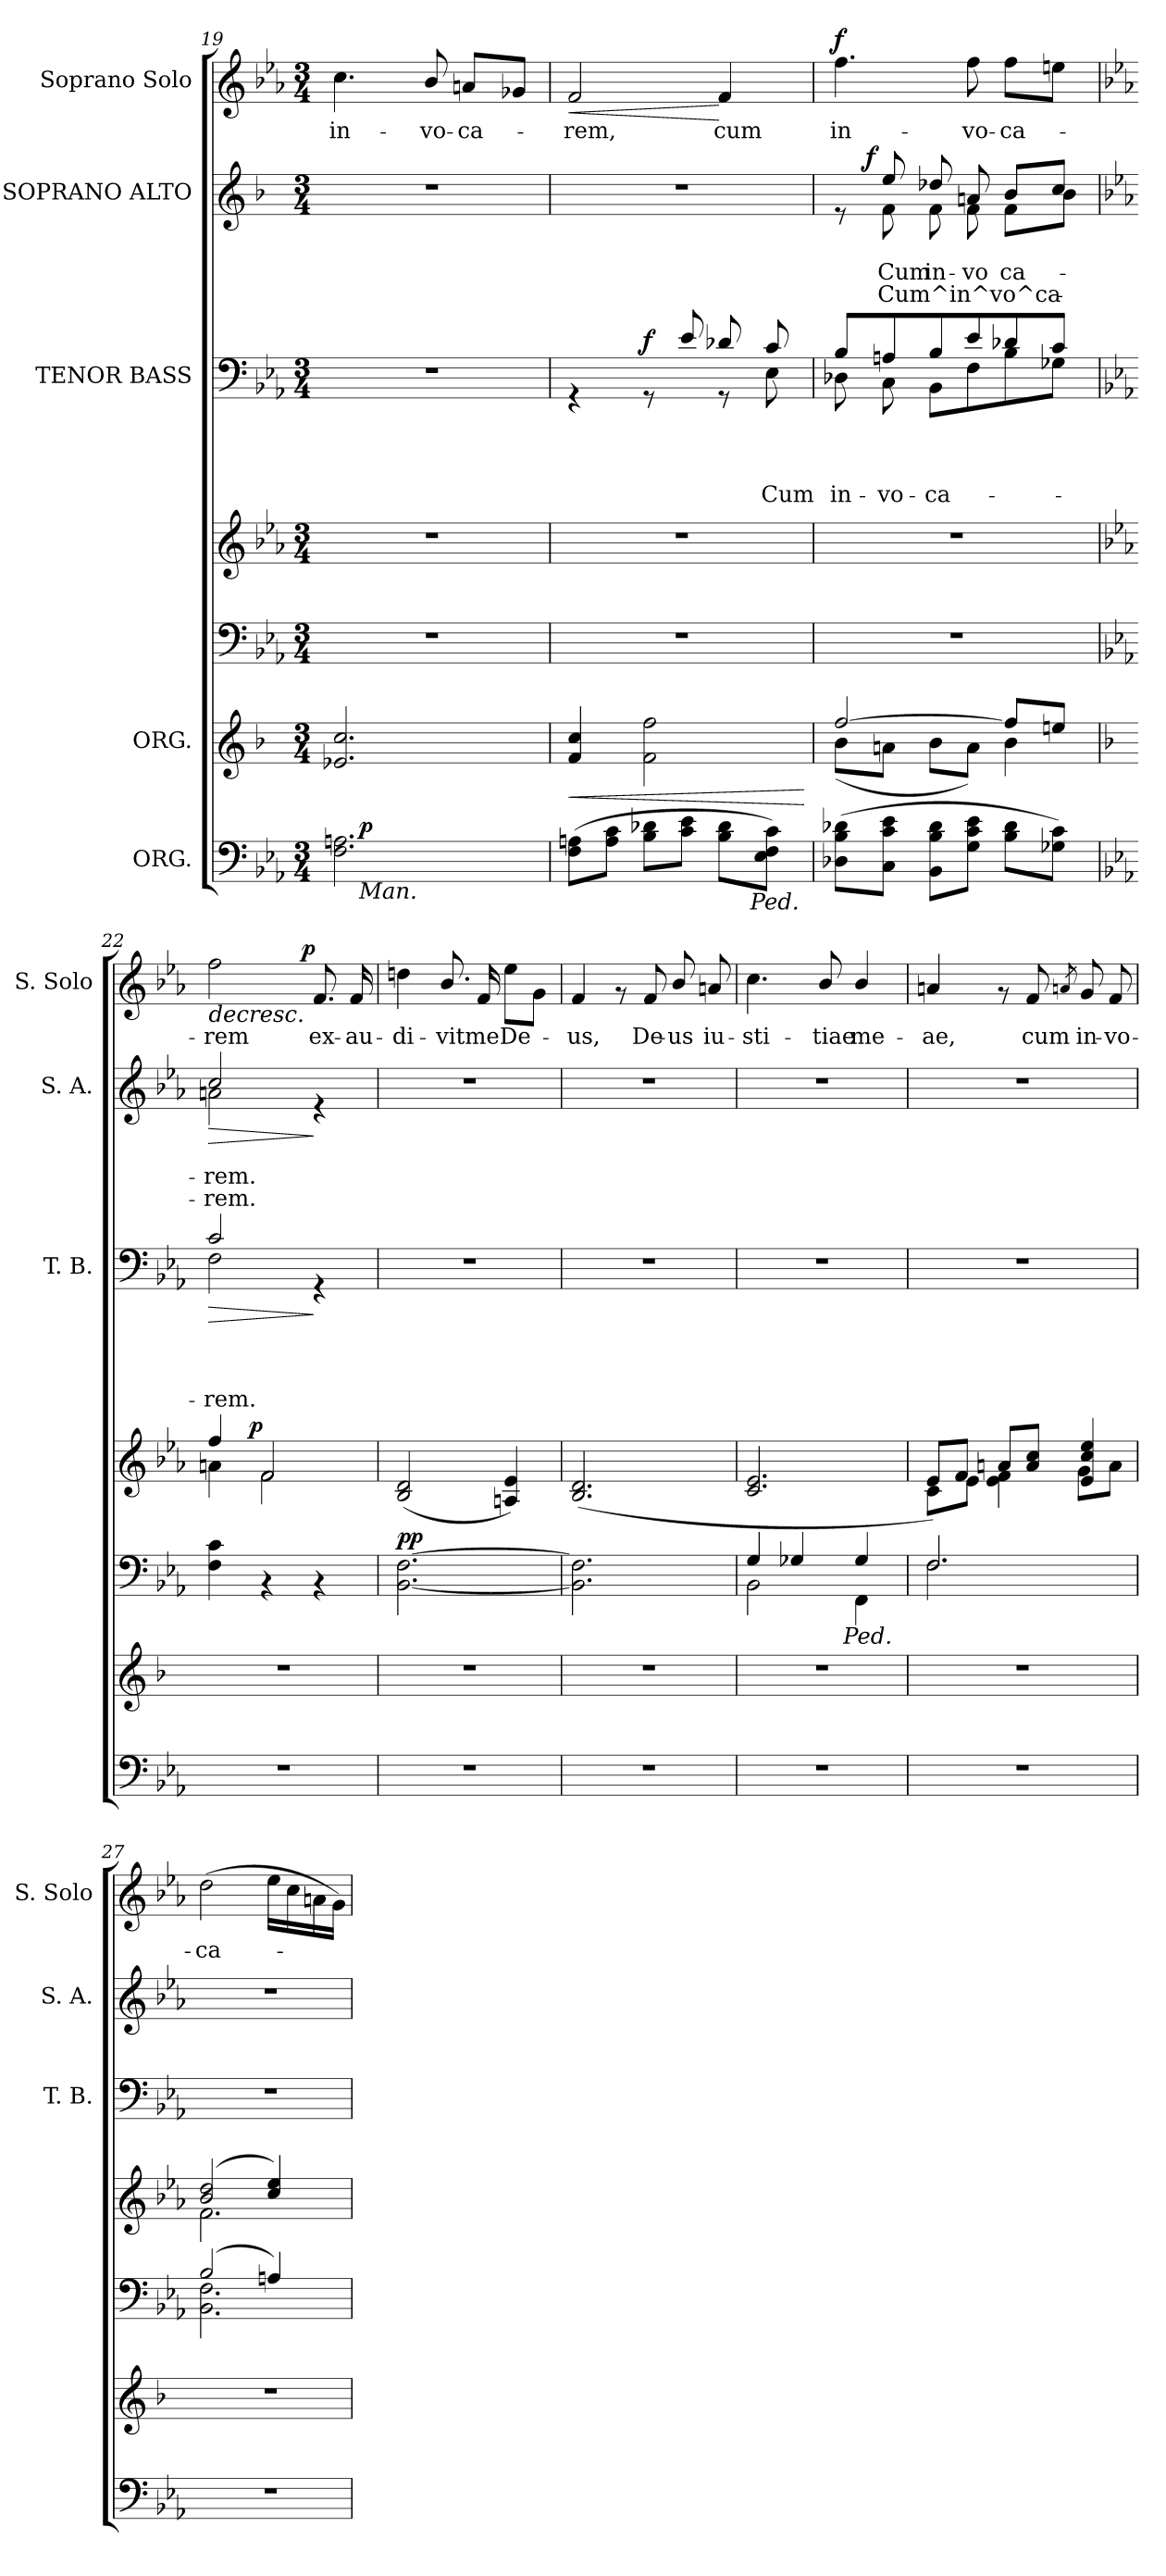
**kern	**dynam	**kern	**dynam	**kern	**dynam	**kern	**dynam	**kern	**text	**text	**text	**text	**dynam	**kern	**text	**text	**text	**dynam	**kern	**text	**dynam
*part7	*part7	*part6	*part6	*part5	*part5	*part4	*part4	*part3	*part3	*part3	*part3	*part3	*part3	*part2	*part2	*part2	*part2	*part2	*part1	*part1	*part1
*staff7	*staff7	*staff6	*staff6	*staff5	*staff5	*staff4	*staff4	*staff3	*staff3	*staff3	*staff3	*staff3	*staff3	*staff2	*staff2	*staff2	*staff2	*staff2	*staff1	*staff1	*staff1
*I"ORG.	*	*I"ORG.	*	*	*	*	*	*I"TENOR BASS	*	*	*	*	*	*I"SOPRANO ALTO	*	*	*	*	*I"Soprano Solo	*	*
*	*	*	*	*	*	*	*	*I'T. B.	*	*	*	*	*	*I'S. A.	*	*	*	*	*I'S. Solo	*	*
*clefF4	*	*clefG2	*	*clefF4	*	*clefG2	*	*clefF4	*	*	*	*	*	*clefG2	*	*	*	*	*clefG2	*	*
*	*	*ITrd-3c-5	*	*ITrd-3c-5	*	*ITrd-3c-5	*	*ITrd-3c-5	*	*	*	*	*	*ITrd-3c-5	*	*	*	*	*ITrd-3c-5	*	*
*k[b-e-a-]	*	*k[b-e-]	*	*k[b-e-a-d-]	*	*k[b-e-a-d-]	*	*k[b-e-a-d-]	*	*	*	*	*	*k[b-e-]	*	*	*	*	*k[b-e-a-d-]	*	*
*E-:	*	*B-:	*	*A-:	*	*A-:	*	*A-:	*	*	*	*	*	*B-:	*	*	*	*	*A-:	*	*
*M3/4	*	*M3/4	*	*M3/4	*	*M3/4	*	*M3/4	*	*	*	*	*	*M3/4	*	*	*	*	*M3/4	*	*
=19	=19	=19	=19	=19	=19	=19	=19	=19	=19	=19	=19	=19	=19	=19	=19	=19	=19	=19	=19	=19	=19
!	!	!	!	!	!	!	!	!	!	!	!	!	!	!	!	!	!	!	!	!LO:LY:b	!
*^	*	*	*	*	*	*	*	*	*	*	*	*	*	*	*	*	*	*	*	*	*
2.F\ 2.An\	16ryy	.	2.a-X/ 2.ff/	.	2.r	.	2.r	.	2.r	.	.	.	.	.	2.r	.	.	.	.	4.ff\	in-	.
!	!LO:TX:b:i:t=Man.	!	!	!	!	!	!	!	!	!	!	!	!	!	!	!	!	!	!	!	!	!
!	!	!LO:DY:a	!	!	!	!	!	!	!	!	!	!	!	!	!	!	!	!	!	!	!	!
.	2ryy	p	.	.	.	.	.	.	.	.	.	.	.	.	.	.	.	.	.	.	.	.
!	!	!	!	!	!	!	!	!	!	!	!	!	!	!	!	!	!	!	!	!	!LO:LY:b	!
.	.	.	.	.	.	.	.	.	.	.	.	.	.	.	.	.	.	.	.	8ee-/	-vo-	.
!	!	!	!	!	!	!	!	!	!	!	!	!	!	!	!	!	!	!	!	!	!LO:LY:b	!
.	.	.	.	.	.	.	.	.	.	.	.	.	.	.	.	.	.	.	.	8ddn/L	-ca-	.
.	8.ryy	.	.	.	.	.	.	.	.	.	.	.	.	.	.	.	.	.	.	.	.	.
.	.	.	.	.	.	.	.	.	.	.	.	.	.	.	.	.	.	.	.	8cc-X/J	.	.
=20	=20	=20	=20	=20	=20	=20	=20	=20	=20	=20	=20	=20	=20	=20	=20	=20	=20	=20	=20	=20	=20	=20
!	!	!	!	!LO:HP:b	!	!	!	!	!	!	!	!	!	!	!	!	!	!	!	!	!LO:LY:b	!LO:HP:b
*	*	*	*	*	*	*	*	*	*^	*	*	*	*	*	*	*	*	*	*	*	*	*
*	*	*	*	*	*	*	*	*	*	*^	*	*	*	*	*	*	*	*	*	*	*	*	*
(>8F\ 8An\L	2ryy	.	4b-/ 4ff/	<	2.r	.	2.r	.	4ryy	4rFF	2ryy	.	.	.	.	.	2.r	.	.	.	.	2b-/	-rem,	<
8A\ 8c\J	.	.	.	.	.	.	.	.	.	.	.	.	.	.	.	.	.	.	.	.	.	.	.	.
!	!	!	!	!	!	!	!	!	!	!	!	!	!	!	!	!LO:DY:a	!	!	!	!	!	!	!	!
8B-\ 8d-X\L	.	.	2b-\ 2bb-\	.	.	.	.	.	2ryy	8rFF	.	.	.	.	.	f	.	.	.	.	.	.	.	.
8c\ 8e-\J	.	.	.	.	.	.	.	.	.	8a-/	.	.	.	.	.	.	.	.	.	.	.	.	.	.
!	!	!	!	!	!	!	!	!	!	!	!	!	!	!	!	!	!	!	!	!	!	!	!LO:LY:b	!
8B-\ 8d-\L	16.ryy	.	.	.	.	.	.	.	.	8g-X/	8rFF	.	.	.	.	.	.	.	.	.	.	4b-/	cum	[
!	!LO:TX:b:i:t=Ped.	!	!	!	!	!	!	!	!	!	!	!	!	!	!	!	!	!	!	!	!	!	!	!
.	8ryy	.	.	.	.	.	.	.	.	.	.	.	.	.	.	.	.	.	.	.	.	.	.	.
!	!	!	!	!	!	!	!	!	!	!	!	!	!	!	!LO:LY:b	!	!	!	!	!	!	!	!	!
8E-\ 8F\ 8c\J)	.	.	.	.	.	.	.	.	.	8A-\	8f/	.	.	.	Cum	.	.	.	.	.	.	.	.	.
.	32ryy	.	.	.	.	.	.	.	.	.	.	.	.	.	.	.	.	.	.	.	.	.	.	.
*	*	*	*	*	*	*	*	*	*v	*v	*v	*	*	*	*	*	*	*	*	*	*	*	*	*
.	.	.	.	[	.	.	.	.	.	.	.	.	.	.	.	.	.	.	.	.	.	.
=21	=21	=21	=21	=21	=21	=21	=21	=21	=21	=21	=21	=21	=21	=21	=21	=21	=21	=21	=21	=21	=21	=21
*	*	*	*^	*	*	*	*	*	*^	*	*	*	*	*	*	*	*	*	*	*	*	*
!	!	!	!	!	!	!	!	!	!	!	!	!	!	!	!LO:LY:b	!	!	!	!	!	!	!	!LO:LY:b	!LO:DY:a
*	*	*	*	*	*	*	*	*	*	*	*	*	*	*	*	*	*^	*	*	*	*	*	*	*
*v	*v	*	*	*	*	*	*	*	*	*	*	*	*	*	*	*	*	*^	*	*	*	*	*	*	*
(>8D-X\ 8B-\ 8d-X\L	.	[>2bb-/	(<8ee-\L	.	2.r	.	2.r	.	8e-/L	8G-X\	.	.	.	in-	.	8rd	8ryy	16.ryy	.	.	.	.	4.bb-\	in-	f
!	!	!	!	!	!	!	!	!	!	!	!	!	!	!	!	!	!	!	!	!	!	!LO:DY:a	!	!	!
.	.	.	.	.	.	.	.	.	.	.	.	.	.	.	.	.	.	2ryy	.	.	.	f	.	.	.
!	!	!	!	!	!	!	!	!	!	!	!	!	!	!LO:LY:b	!	!	!	!	!	!LO:LY:b	!LO:LY:b	!	!	!	!
8C\ 8c\ 8e-\J	.	.	8ddn\J	.	.	.	.	.	8dn/	8F\	.	.	.	-vo-	.	8aa/	8b-\	.	.	Cum	Cum^in^vo^ca-	.	.	.	.
!	!	!	!	!	!	!	!	!	!	!	!	!	!	!LO:LY:b	!	!	!	!	!	!LO:LY:b	!	!	!	!	!
8BB-\ 8B-\ 8d-\L	.	.	8ee-\L	.	.	.	.	.	8e-/	8E-\L	.	.	.	-ca-	.	8gg-X/	8b-\	.	.	in-	.	.	.	.	.
!	!	!	!	!	!	!	!	!	!	!	!	!	!	!	!	!	!	!	!	!LO:LY:b	!	!	!	!LO:LY:b	!
8G\ 8c\ 8e-\J	.	.	8dd\J)	.	.	.	.	.	8a-/	8B-\	.	.	.	.	.	8ddn/	8b-\	.	.	-vo	.	.	8bb-\	-vo-	.
!	!	!	!	!	!	!	!	!	!	!	!	!	!	!	!	!	!	!	!	!LO:LY:b	!	!	!	!LO:LY:b	!
8B-\ 8d-\L	.	8bb-/L]	4ee-\	.	.	.	.	.	8g-/	8e-\	.	.	.	.	.	8ee-/L	8b-\L	.	.	ca-	.	.	8bb-\L	-ca-	.
.	.	.	.	.	.	.	.	.	.	.	.	.	.	.	.	.	.	8ryy	.	.	.	.	.	.	.
8G-X\ 8c\J)	.	8aan/J	.	.	.	.	.	.	8f/J	8c-X\J	.	.	.	.	.	8ff/J	8ee-\J	.	.	.	.	.	8aan\J	.	.
.	.	.	.	.	.	.	.	.	.	.	.	.	.	.	.	.	.	32ryy	.	.	.	.	.	.	.
*	*	*v	*v	*	*	*	*	*	*	*	*	*	*	*	*	*v	*v	*v	*	*	*	*	*	*	*
!!LO:LB:g=z
=22	=22	=22	=22	=22	=22	=22	=22	=22	=22	=22	=22	=22	=22	=22	=22	=22	=22	=22	=22	=22	=22	=22
*	*	*	*	*	*	*	*	*	*	*	*	*	*	*	*k[b-e-a-d-]	*	*	*	*	*	*	*
*	*	*	*	*	*	*	*	*	*	*	*	*	*	*	*A-:	*	*	*	*	*	*	*
*	*	*^	*	*	*	*^	*	*	*	*	*	*	*	*	*^	*	*	*	*	*	*	*
*	*	*	*	*	*	*	*	*	*	*	*	*	*	*	*	*	*	*^	*	*	*	*	*	*	*
!	!	!	!	!	!	!	!	!	!	!	!	!	!	!	!LO:LY:b	!LO:HP:b	!	!	!	!	!LO:LY:b	!LO:LY:b	!LO:HP:b	!	!LO:LY:b	!LO:HP:b
*	*	*v	*v	*	*	*	*	*^	*	*	*	*	*	*	*	*	*	*v	*v	*	*	*	*	*^	*	*
2.r	.	2.r	.	4B-\ 4f\	.	4bb-/	4ddn\	8..ryy	.	2f/	2B-\	.	.	.	-rem.	>	2ff/	2ddn\	.	-rem.	-rem.	>	2bb-\	4...ryy	-rem	>
!	!	!	!	!	!	!	!	!	!LO:DY:a	!	!	!	!	!	!	!	!	!	!	!	!	!	!	!	!	!
.	.	.	.	.	.	.	.	2ryy	p	.	.	.	.	.	.	.	.	.	.	.	.	.	.	.	.	.
.	.	.	.	4rAA	.	2b-/	2b-\	.	.	.	.	.	.	.	.	.	.	.	.	.	.	.	.	.	.	.
!	!	!	!	!	!	!	!	!	!	!	!	!	!	!	!	!	!	!	!	!	!	!	!	!	!	!LO:DY:a
.	.	.	.	.	.	.	.	.	.	.	.	.	.	.	.	.	.	.	.	.	.	.	.	4ryy	.	p
!	!	!	!	!	!	!	!	!	!	!	!	!	!	!	!	!	!	!	!	!	!	!	!	!	!LO:LY:b	!
.	.	.	.	4rAA	.	.	.	.	.	4rFF	4ryy	.	.	.	.	]	4rd	4ryy	.	.	.	]	8.b-/	.	ex-	]
!	!	!	!	!	!	!	!	!	!	!	!	!	!	!	!	!	!	!	!	!	!	!	!	!	!LO:LY:b	!
.	.	.	.	.	.	.	.	.	.	.	.	.	.	.	.	.	.	.	.	.	.	.	16b-/	.	-au-	.
.	.	.	.	.	.	.	.	32ryy	.	.	.	.	.	.	.	.	.	.	.	.	.	.	.	32ryy	.	.
=23	=23	=23	=23	=23	=23	=23	=23	=23	=23	=23	=23	=23	=23	=23	=23	=23	=23	=23	=23	=23	=23	=23	=23	=23	=23	=23
!	!	!	!	!	!LO:DY:a	!	!	!	!	!	!	!	!	!	!	!	!	!	!	!	!	!	!	!	!LO:LY:b	!
*	*	*	*	*	*	*v	*v	*v	*	*	*	*	*	*	*	*	*v	*v	*	*	*	*	*v	*v	*	*
*	*	*	*	*	*	*	*	*v	*v	*	*	*	*	*	*	*	*	*	*	*	*	*
2.r	.	2.r	.	[<2.E-\ [>2.B-\	pp	(<2e-/ 2g/	.	2.r	.	.	.	.	.	2.r	.	.	.	.	4ggn\	-di-	.
!	!	!	!	!	!	!	!	!	!	!	!	!	!	!	!	!	!	!	!	!LO:LY:b	!
.	.	.	.	.	.	.	.	.	.	.	.	.	.	.	.	.	.	.	8.ee-/	-vitme	.
.	.	.	.	.	.	.	.	.	.	.	.	.	.	.	.	.	.	.	16b-/	.	.
!	!	!	!	!	!	!	!	!	!	!	!	!	!	!	!	!	!	!	!	!LO:LY:b	!
.	.	.	.	.	.	4dn/ 4a-/)	.	.	.	.	.	.	.	.	.	.	.	.	8aa-\L	De-	.
.	.	.	.	.	.	.	.	.	.	.	.	.	.	.	.	.	.	.	8cc\J	.	.
=24	=24	=24	=24	=24	=24	=24	=24	=24	=24	=24	=24	=24	=24	=24	=24	=24	=24	=24	=24	=24	=24
!	!	!	!	!	!	!	!	!	!	!	!	!	!	!	!	!	!	!	!	!LO:LY:b	!
2.r	.	2.r	.	2.E-\] 2.B-\]	.	(<2.e-/ 2.g/	.	2.r	.	.	.	.	.	2.r	.	.	.	.	4b-/	-us,	.
.	.	.	.	.	.	.	.	.	.	.	.	.	.	.	.	.	.	.	8rf	.	.
!	!	!	!	!	!	!	!	!	!	!	!	!	!	!	!	!	!	!	!	!LO:LY:b	!
.	.	.	.	.	.	.	.	.	.	.	.	.	.	.	.	.	.	.	8b-/	De-	.
!	!	!	!	!	!	!	!	!	!	!	!	!	!	!	!	!	!	!	!	!LO:LY:b	!
.	.	.	.	.	.	.	.	.	.	.	.	.	.	.	.	.	.	.	8ee-/	-us	.
!	!	!	!	!	!	!	!	!	!	!	!	!	!	!	!	!	!	!	!	!LO:LY:b	!
.	.	.	.	.	.	.	.	.	.	.	.	.	.	.	.	.	.	.	8ddn/	iu-	.
=25	=25	=25	=25	=25	=25	=25	=25	=25	=25	=25	=25	=25	=25	=25	=25	=25	=25	=25	=25	=25	=25
*	*	*	*	*^	*	*	*	*	*	*	*	*	*	*	*	*	*	*	*	*	*
!	!	!	!	!	!	!	!	!	!	!	!	!	!	!	!	!	!	!	!	!	!LO:LY:b	!
*	*	*	*	*	*^	*	*	*	*	*	*	*	*	*	*	*	*	*	*	*	*	*
2.r	.	2.r	.	4c/	2E-\	4...ryy	.	2.f/ 2.a-/	.	2.r	.	.	.	.	.	2.r	.	.	.	.	4.ff\	-sti-	.
.	.	.	.	4c-X/	.	.	.	.	.	.	.	.	.	.	.	.	.	.	.	.	.	.	.
!	!	!	!	!	!	!	!	!	!	!	!	!	!	!	!	!	!	!	!	!	!	!LO:LY:b	!
.	.	.	.	.	.	.	.	.	.	.	.	.	.	.	.	.	.	.	.	.	8ee-/	-tiae	.
!	!	!	!	!	!	!LO:TX:b:i:t=Ped.	!	!	!	!	!	!	!	!	!	!	!	!	!	!	!	!	!
.	.	.	.	.	.	4ryy	.	.	.	.	.	.	.	.	.	.	.	.	.	.	.	.	.
!	!	!	!	!	!	!	!	!	!	!	!	!	!	!	!	!	!	!	!	!	!	!LO:LY:b	!
.	.	.	.	4c-/	4BB-\	.	.	.	.	.	.	.	.	.	.	.	.	.	.	.	4ee-/	me-	.
.	.	.	.	.	.	32ryy	.	.	.	.	.	.	.	.	.	.	.	.	.	.	.	.	.
=26	=26	=26	=26	=26	=26	=26	=26	=26	=26	=26	=26	=26	=26	=26	=26	=26	=26	=26	=26	=26	=26	=26	=26
*	*	*	*	*	*	*	*	*^	*	*	*	*	*	*	*	*	*	*	*	*	*	*	*
!	!	!	!	!	!	!	!	!	!	!	!	!	!	!	!	!	!	!	!	!	!	!	!LO:LY:b	!
*	*	*	*	*	*v	*v	*	*	*	*	*	*	*	*	*	*	*	*	*	*	*	*	*	*
2.r	.	2.r	.	2.B-/	2.B-\	.	8a-/L)	8f\L	.	2.r	.	.	.	.	.	2.r	.	.	.	.	4ddn/	-ae,	.
.	.	.	.	.	.	.	8b-/J	8a-\J	.	.	.	.	.	.	.	.	.	.	.	.	.	.	.
.	.	.	.	.	.	.	8ddn/L	4a-\ 4b-\	.	.	.	.	.	.	.	.	.	.	.	.	8rf	.	.
!	!	!	!	!	!	!	!	!	!	!	!	!	!	!	!	!	!	!	!	!	!	!LO:LY:b	!
.	.	.	.	.	.	.	8dd/ 8ff/J	.	.	.	.	.	.	.	.	.	.	.	.	.	8b-/	cum	.
.	.	.	.	.	.	.	.	.	.	.	.	.	.	.	.	.	.	.	.	.	8qddn/	.	.
!	!	!	!	!	!	!	!	!	!	!	!	!	!	!	!	!	!	!	!	!	!	!LO:LY:b	!
.	.	.	.	.	.	.	4a-/ 4ff/ 4aa-/	8cc\L	.	.	.	.	.	.	.	.	.	.	.	.	8cc/	in-	.
!	!	!	!	!	!	!	!	!	!	!	!	!	!	!	!	!	!	!	!	!	!	!LO:LY:b	!
.	.	.	.	.	.	.	.	8dd\J	.	.	.	.	.	.	.	.	.	.	.	.	8b-/	-vo-	.
=27	=27	=27	=27	=27	=27	=27	=27	=27	=27	=27	=27	=27	=27	=27	=27	=27	=27	=27	=27	=27	=27	=27	=27
!	!	!	!	!	!	!	!	!	!	!	!	!	!	!	!	!	!	!	!	!	!	!LO:LY:b	!
2.r	.	2.r	.	(2e-/	2.E-\ 2.B-\	.	(2ee-/ 2gg/	2.b-\	.	2.r	.	.	.	.	.	2.r	.	.	.	.	(>2gg\	-ca-	.
.	.	.	.	4dn/)	.	.	4ff/ 4aa-/)	.	.	.	.	.	.	.	.	.	.	.	.	.	16aa-\LL	.	.
.	.	.	.	.	.	.	.	.	.	.	.	.	.	.	.	.	.	.	.	.	16ff\	.	.
.	.	.	.	.	.	.	.	.	.	.	.	.	.	.	.	.	.	.	.	.	16ddn\	.	.
.	.	.	.	.	.	.	.	.	.	.	.	.	.	.	.	.	.	.	.	.	16cc\JJ)	.	.
*	*	*	*	*v	*v	*	*	*	*	*	*	*	*	*	*	*	*	*	*	*	*	*	*
*	*	*	*	*	*	*v	*v	*	*	*	*	*	*	*	*	*	*	*	*	*	*	*
=	=	=	=	=	=	=	=	=	=	=	=	=	=	=	=	=	=	=	=	=	=
*-	*-	*-	*-	*-	*-	*-	*-	*-	*-	*-	*-	*-	*-	*-	*-	*-	*-	*-	*-	*-	*-
